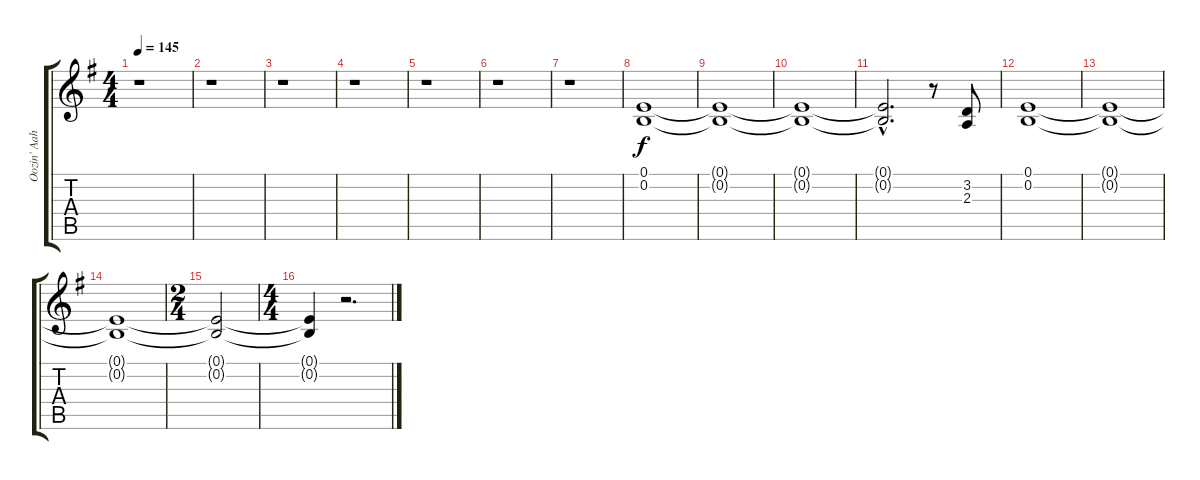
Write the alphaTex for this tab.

\track ("Oozin' Aahs" "Oozin' Aah") {instrument choiraahs}
\staff {score tabs}
\tuning (E4 B3 G3 D3 A2 E2) {hide}
\ts (4 4)
\tempo 145
\clef g2
\ks eminor
r.1{dy f} |
r.1 |
r.1 |
r.1 |
r.1 |
r.1 |
r.1 |
(0.1 0.2).1 |
(0.1{t} 0.2{t}).1 |
(0.1{t} 0.2{t}).1 |
(0.1{hac t} 0.2{hac t}).2{d} r.8 (3.2 2.3).8 |
(0.1 0.2).1 |
(0.1{t} 0.2{t}).1 |
(0.1{t} 0.2{t}).1 |
\ts (2 4)
(0.1{t} 0.2{t}).2 |
\ts (4 4)
(0.1{t} 0.2{t}).4 r.2{d}
